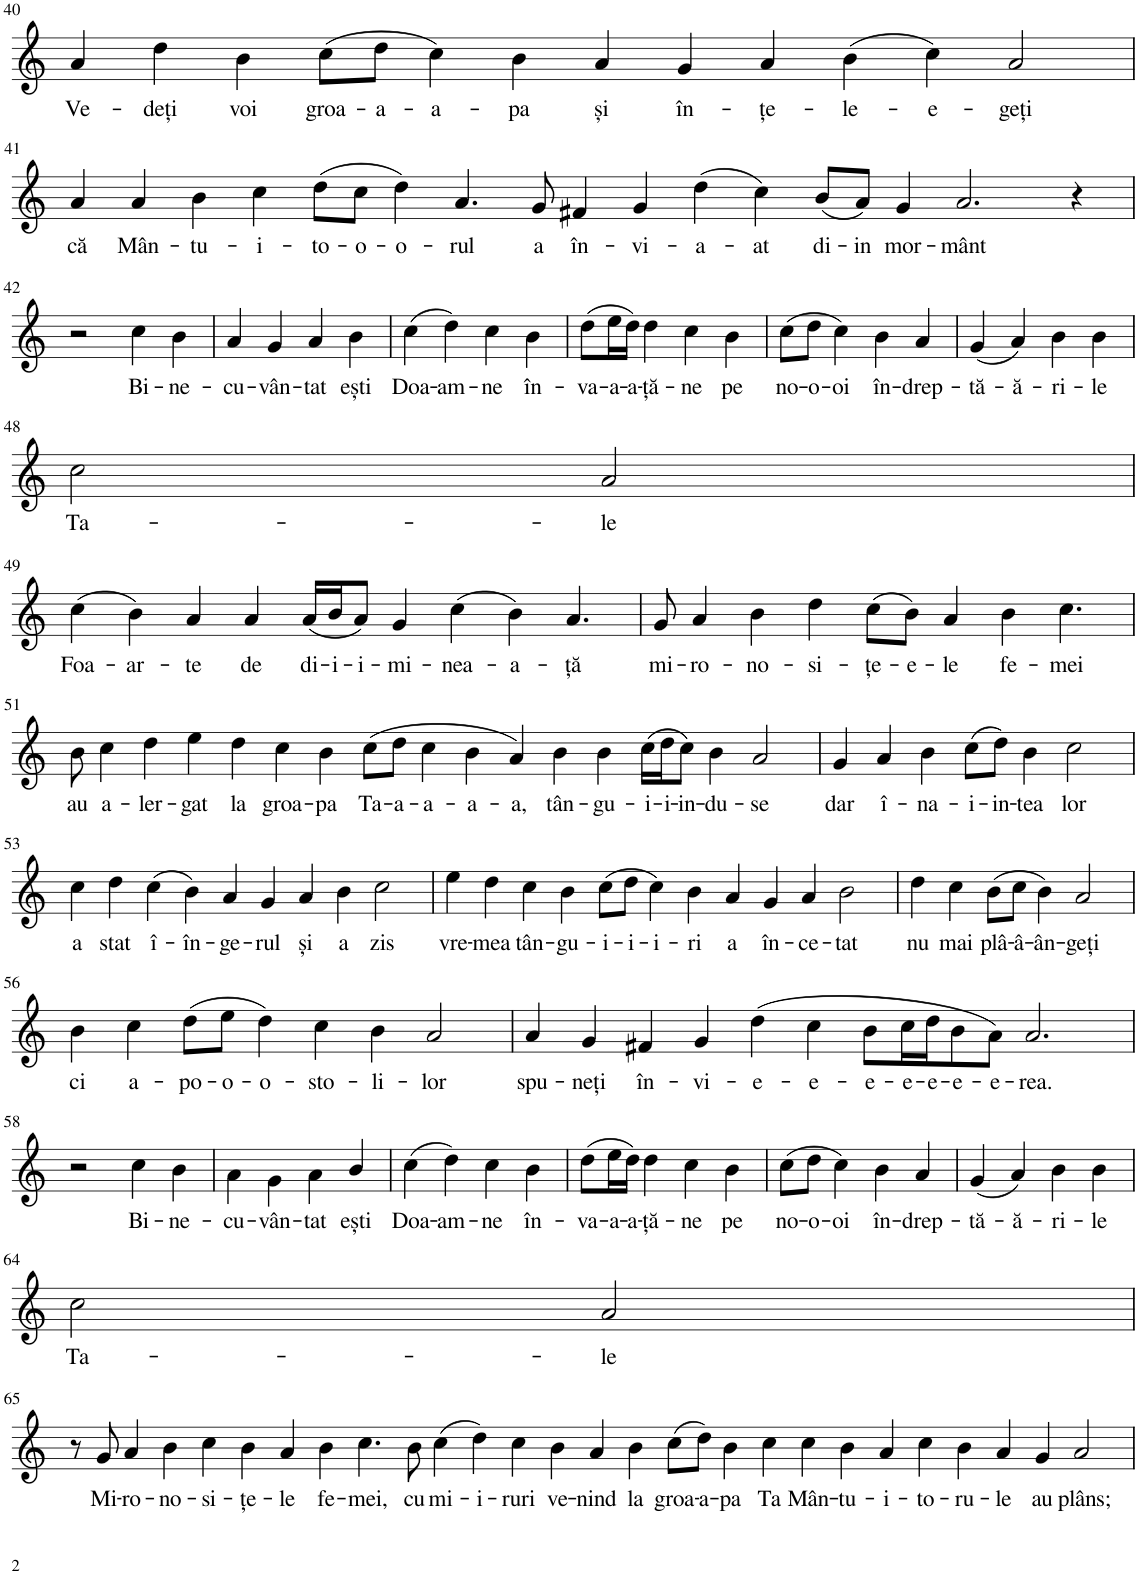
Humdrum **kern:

**kern	**text
*part1	*part1
*staff1	*staff1
*I"Piano	*
*I'Pno.	*
!!LO:PB:g=z
*clefG2	*
*k[]	*
*M4/4	*
=40	=40
!	!LO:LY:b
4a/	Ve-
!	!LO:LY:b
4dd\	-deți
!	!LO:LY:b
4b\	voi
!	!LO:LY:b
(8cc\L	groa-
!	!LO:LY:b
8dd\J	-a-
!	!LO:LY:b
4cc\)	-a-
!	!LO:LY:b
4b\	-pa
!	!LO:LY:b
4a/	și
!	!LO:LY:b
4g/	în-
!	!LO:LY:b
4a/	-țe-
!	!LO:LY:b
(4b\	-le-
!	!LO:LY:b
4cc\)	-e-
!	!LO:LY:b
2a/	-geți
!!LO:LB:g=z
=41	=41
!	!LO:LY:b
4a/	că
!	!LO:LY:b
4a/	Mân-
!	!LO:LY:b
4b\	-tu-
!	!LO:LY:b
4cc\	-i-
!	!LO:LY:b
(8dd\L	-to-
!	!LO:LY:b
8cc\J	-o-
!	!LO:LY:b
4dd\)	-o-
!	!LO:LY:b
4.a/	-rul
!	!LO:LY:b
8g/	a
!	!LO:LY:b
4f#X/	în-
!	!LO:LY:b
4g/	-vi-
!	!LO:LY:b
(4dd\	-a-
!	!LO:LY:b
4cc\)	-at
!	!LO:LY:b
(8b/L	di-
!	!LO:LY:b
8a/J)	-in
!	!LO:LY:b
4g/	mor-
!	!LO:LY:b
2.a/	-mânt
4r	.
!!LO:LB:g=z
=42	=42
2r	.
!	!LO:LY:b
4cc\	Bi-
!	!LO:LY:b
4b\	-ne-
=43	=43
!	!LO:LY:b
4a/	-cu-
!	!LO:LY:b
4g/	-vân-
!	!LO:LY:b
4a/	-tat
!	!LO:LY:b
4b\	ești
=44	=44
!	!LO:LY:b
(4cc\	Doa-
!	!LO:LY:b
4dd\)	-am-
!	!LO:LY:b
4cc\	-ne
!	!LO:LY:b
4b\	în-
=45	=45
!	!LO:LY:b
(8dd\L	-va-
!	!LO:LY:b
16ee\L	-a-
!	!LO:LY:b
16dd\JJ)	-a-
!	!LO:LY:b
4dd\	-ță-
!	!LO:LY:b
4cc\	-ne
!	!LO:LY:b
4b\	pe
=46	=46
!	!LO:LY:b
(8cc\L	no-
!	!LO:LY:b
8dd\J	-o-
!	!LO:LY:b
4cc\)	-oi
!	!LO:LY:b
4b\	în-
!	!LO:LY:b
4a/	-drep-
=47	=47
!	!LO:LY:b
(4g/	-tă-
!	!LO:LY:b
4a/)	-ă-
!	!LO:LY:b
4b\	-ri-
!	!LO:LY:b
4b\	-le
!!LO:LB:g=z
=48	=48
!	!LO:LY:b
2cc\	Ta-
!	!LO:LY:b
2a/	-le
!!LO:LB:g=z
=49	=49
!	!LO:LY:b
(4cc\	Foa-
!	!LO:LY:b
4b\)	-ar-
!	!LO:LY:b
4a/	-te
!	!LO:LY:b
4a/	de
!	!LO:LY:b
(16a/LL	di-
!	!LO:LY:b
16b/J	-i-
!	!LO:LY:b
8a/J)	-i-
!	!LO:LY:b
4g/	-mi-
!	!LO:LY:b
(4cc\	-nea-
!	!LO:LY:b
4b\)	-a-
!	!LO:LY:b
4.a/	-ță
=50	=50
!	!LO:LY:b
8g/	mi-
!	!LO:LY:b
4a/	-ro-
!	!LO:LY:b
4b\	-no-
!	!LO:LY:b
4dd\	-si-
!	!LO:LY:b
(8cc\L	-țe-
!	!LO:LY:b
8b\J)	-e-
!	!LO:LY:b
4a/	-le
!	!LO:LY:b
4b\	fe-
!	!LO:LY:b
4.cc\	-mei
!!LO:LB:g=z
=51	=51
!	!LO:LY:b
8b\	au
!	!LO:LY:b
4cc\	a-
!	!LO:LY:b
4dd\	-ler-
!	!LO:LY:b
4ee\	-gat
!	!LO:LY:b
[8dd\	la
8ryy	.
!	!LO:LY:b
4cc\	groa-
!	!LO:LY:b
4b\	-pa
!	!LO:LY:b
(8cc\L	Ta-
!	!LO:LY:b
8dd\J	-a-
!	!LO:LY:b
4cc\	-a-
!	!LO:LY:b
4b\	-a-
!	!LO:LY:b
4a/)	-a,
!	!LO:LY:b
4b\	tân-
!	!LO:LY:b
4b\	-gu-
!	!LO:LY:b
(16cc\LL	-i-
!	!LO:LY:b
16dd\J	-i-
!	!LO:LY:b
8cc\J)	-in-
!	!LO:LY:b
4b\	-du-
!	!LO:LY:b
2a/	-se
=52	=52
!	!LO:LY:b
4g/	dar
8dd\]	.
!	!LO:LY:b
4a/	î-
!	!LO:LY:b
4b\	-na-
!	!LO:LY:b
(8cc\L	-i-
!	!LO:LY:b
8dd\J)	-in-
!	!LO:LY:b
4b\	-tea
!	!LO:LY:b
2cc\	lor
!!LO:LB:g=z
=53	=53
!	!LO:LY:b
4cc\	a
!	!LO:LY:b
4dd\	stat
!	!LO:LY:b
(4cc\	î-
!	!LO:LY:b
4b\)	-în-
!	!LO:LY:b
4a/	-ge-
!	!LO:LY:b
4g/	-rul
!	!LO:LY:b
4a/	și
!	!LO:LY:b
4b\	a
!	!LO:LY:b
2cc\	zis
=54	=54
!	!LO:LY:b
4ee\	vre-
!	!LO:LY:b
4dd\	-mea
!	!LO:LY:b
4cc\	tân-
!	!LO:LY:b
4b\	-gu-
!	!LO:LY:b
(8cc\L	-i-
!	!LO:LY:b
8dd\J	-i-
!	!LO:LY:b
4cc\)	-i-
!	!LO:LY:b
4b\	-ri
!	!LO:LY:b
4a/	a
!	!LO:LY:b
4g/	în-
!	!LO:LY:b
4a/	-ce-
!	!LO:LY:b
2b\	-tat
=55	=55
!	!LO:LY:b
4dd\	nu
!	!LO:LY:b
4cc\	mai
!	!LO:LY:b
(8b\L	plâ-
!	!LO:LY:b
8cc\J	-â-
!	!LO:LY:b
4b\)	-ân-
!	!LO:LY:b
2a/	-geți
!!LO:LB:g=z
=56	=56
!	!LO:LY:b
4b\	ci
!	!LO:LY:b
4cc\	a-
!	!LO:LY:b
(8dd\L	-po-
!	!LO:LY:b
8ee\J	-o-
!	!LO:LY:b
4dd\)	-o-
!	!LO:LY:b
4cc\	-sto-
!	!LO:LY:b
4b\	-li-
!	!LO:LY:b
2a/	-lor
=57	=57
!	!LO:LY:b
4a/	spu-
!	!LO:LY:b
4g/	-neți
!	!LO:LY:b
4f#X/	în-
!	!LO:LY:b
4g/	-vi-
!	!LO:LY:b
(4dd\	-e-
!	!LO:LY:b
4cc\	-e-
!	!LO:LY:b
8b\L	-e-
!	!LO:LY:b
16cc\L	-e-
!	!LO:LY:b
16dd\J	-e-
!	!LO:LY:b
8b\	-e-
!	!LO:LY:b
8a\J)	-e-
!	!LO:LY:b
2.a/	-rea.
!!LO:LB:g=z
=58	=58
2r	.
!	!LO:LY:b
4cc\	Bi-
!	!LO:LY:b
4b\	-ne-
=59	=59
!	!LO:LY:b
4a\	-cu-
!	!LO:LY:b
4g\	-vân-
!	!LO:LY:b
4a\	-tat
!	!LO:LY:b
4b/	ești
=60	=60
!	!LO:LY:b
(4cc\	Doa-
!	!LO:LY:b
4dd\)	-am-
!	!LO:LY:b
4cc\	-ne
!	!LO:LY:b
4b\	în-
=61	=61
!	!LO:LY:b
(8dd\L	-va-
!	!LO:LY:b
16ee\L	-a-
!	!LO:LY:b
16dd\JJ)	-a-
!	!LO:LY:b
4dd\	-ță-
!	!LO:LY:b
4cc\	-ne
!	!LO:LY:b
4b\	pe
=62	=62
!	!LO:LY:b
(8cc\L	no-
!	!LO:LY:b
8dd\J	-o-
!	!LO:LY:b
4cc\)	-oi
!	!LO:LY:b
4b\	în-
!	!LO:LY:b
4a/	-drep-
=63	=63
!	!LO:LY:b
(4g/	-tă-
!	!LO:LY:b
4a/)	-ă-
!	!LO:LY:b
4b\	-ri-
!	!LO:LY:b
4b\	-le
!!LO:LB:g=z
=64	=64
!	!LO:LY:b
2cc\	Ta-
!	!LO:LY:b
2a/	-le
!!LO:LB:g=z
=65	=65
8r	.
!	!LO:LY:b
8g/	Mi-
!	!LO:LY:b
4a/	-ro-
!	!LO:LY:b
4b\	-no-
!	!LO:LY:b
4cc\	-si-
!	!LO:LY:b
4b\	-țe-
!	!LO:LY:b
4a/	-le
!	!LO:LY:b
4b\	fe-
!	!LO:LY:b
4.cc\	-mei,
!	!LO:LY:b
8b\	cu
!	!LO:LY:b
(4cc\	mi-
!	!LO:LY:b
4dd\)	-i-
!	!LO:LY:b
4cc\	-ruri
!	!LO:LY:b
4b\	ve-
!	!LO:LY:b
4a/	-nind
!	!LO:LY:b
4b\	la
!	!LO:LY:b
(8cc\L	groa-
!	!LO:LY:b
8dd\J)	-a-
!	!LO:LY:b
4b\	-pa
!	!LO:LY:b
4cc\	Ta
!	!LO:LY:b
4cc\	Mân-
!	!LO:LY:b
4b\	-tu-
!	!LO:LY:b
4a/	-i-
!	!LO:LY:b
4cc\	-to-
!	!LO:LY:b
4b\	-ru-
!	!LO:LY:b
4a/	-le
!	!LO:LY:b
4g/	au
!	!LO:LY:b
2a/	plâns;
=	=
*-	*-
